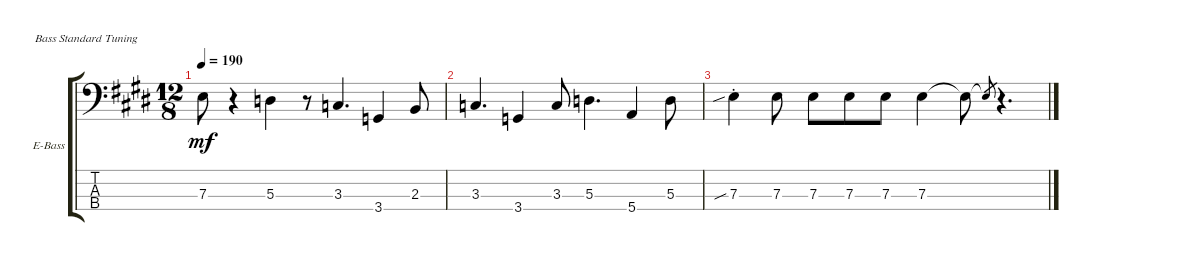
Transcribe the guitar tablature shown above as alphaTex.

\defaultSystemsLayout 4
\bracketExtendMode groupsimilarinstruments
\firstSystemTrackNameOrientation horizontal
\otherSystemsTrackNameOrientation horizontal
\track ("Electric Bass" "E-Bass") {instrument electricbassfinger}
\staff {score tabs}
\tuning (G2 D2 A1 E1)
\ts (12 8)
\tempo 190
\clef f4
\ks c#minor
7.3.8{dy mf} r.4 5.3.4 r.8 3.3.4{d} 3.4.4 2.3.8 |
3.3.4{d} 3.4.4 3.3.8 5.3.4{d} 5.4.4 5.3.8 |
7.3{sib st}.4 7.3.8 7.3.8 7.3.8 7.3.8 7.3.4 7.3{t}.8 7.3{t}.8{gr} r.4{d}
